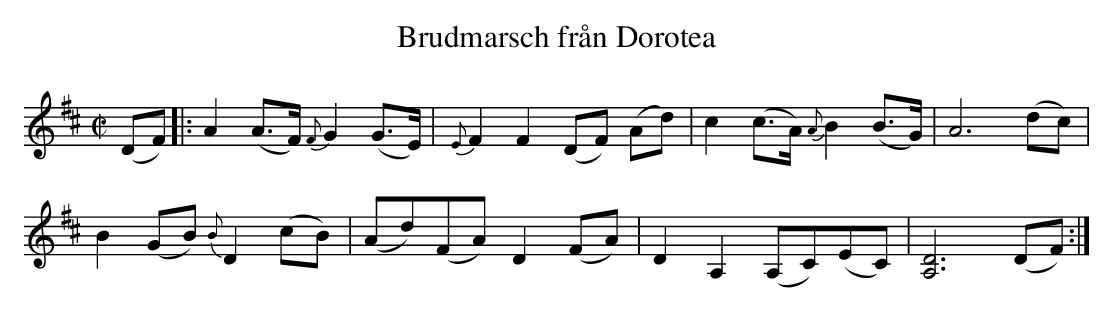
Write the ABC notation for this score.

X:1
T: Brudmarsch från Dorotea
M: C|
L: 1/8
K: D
(DF) |: A2(A>F) {F}G2(G>E) | {E}F2F2 (DF) (Ad) | c2(c>A) {A}B2(B>G) | A6 (dc) |
B2(GB) {B}D2(cB) | (Ad)(FA) D2(FA) | D2A,2 (A,C)(EC) | [A,D]6 (DF) :|
